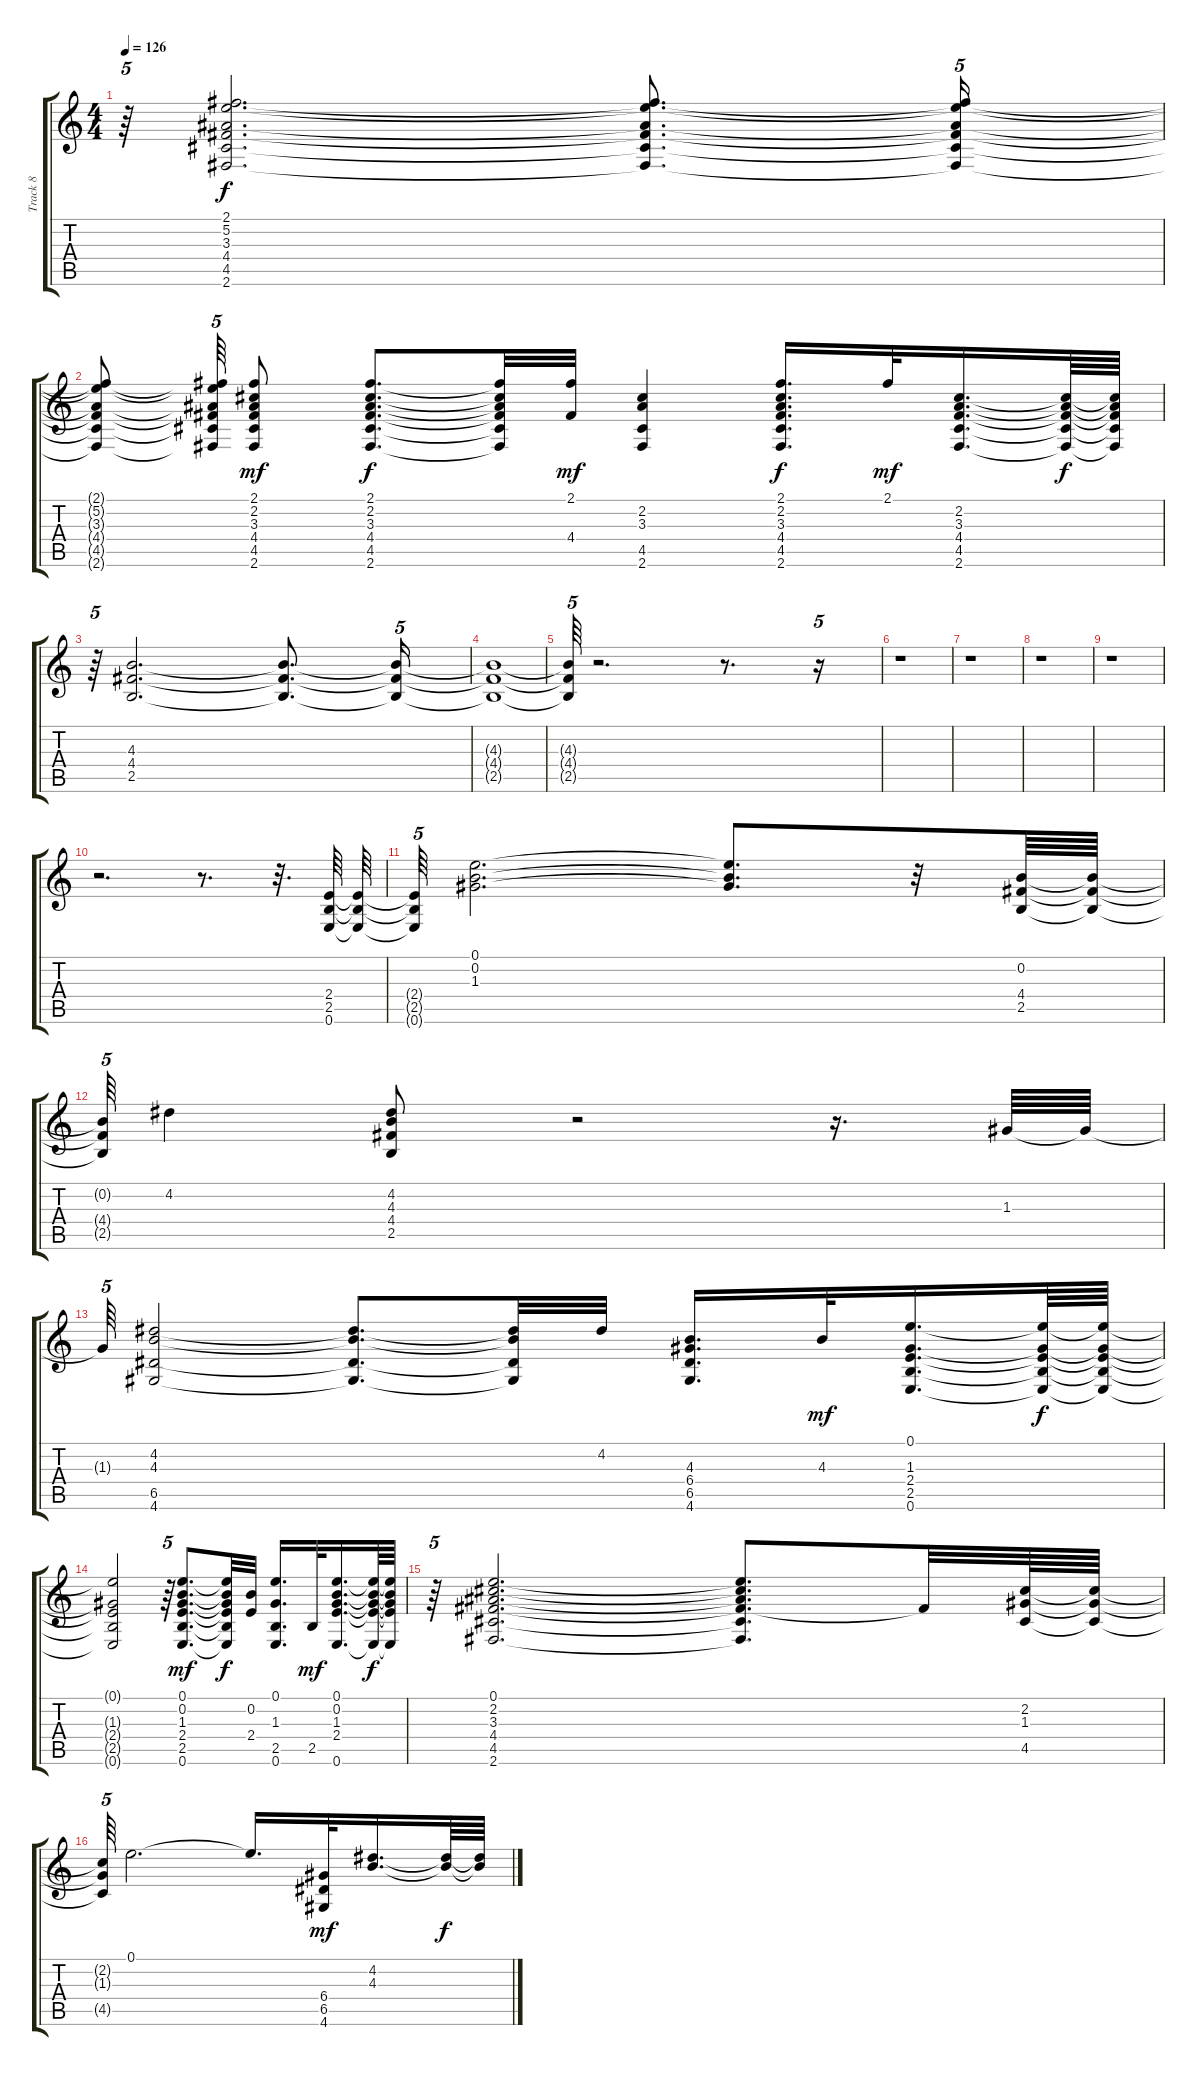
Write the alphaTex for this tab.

\track ("Track 8" "Track 8") {instrument overdrivenguitar}
\staff {score tabs}
\tuning (E4 B3 G3 D3 A2 E2) {hide}
\ts (4 4)
\tempo 126
\clef g2
\ks c
r.64{tu (5 4) dy f} (2.1 5.2 3.3 4.4 4.5 2.6).2{d} (2.1{t} 5.2{t} 3.3{t} 4.4{t} 4.5{t} 2.6{t}).8{d} (2.1{t} 5.2{t} 3.3{t} 4.4{t} 4.5{t} 2.6{t}).16{tu (5 4)} |
(2.1{t} 5.2{t} 3.3{t} 4.4{t} 4.5{t} 2.6{t}).8 (2.1{t} 5.2{t} 3.3{t} 4.4{t} 4.5{t} 2.6{t}).64{tu (5 4)} (2.1 2.2 3.3 4.4 4.5 2.6).8{dy mf} (2.1 2.2 3.3 4.4 4.5 2.6).8{d dy f} (2.1{t} 2.2{t} 3.3{t} 4.4{t} 4.5{t} 2.6{t}).32 (2.1 4.4).32{dy mf} (2.2 3.3 4.5 2.6).4 (2.1 2.2 3.3 4.4 4.5 2.6).16{d dy f} 2.1.32{dy mf} (2.2 3.3 4.4 4.5 2.6).16{d} (2.2{t} 3.3{t} 4.4{t} 4.5{t} 2.6{t}).64{dy f} (2.2{t} 3.3{t} 4.4{t} 4.5{t} 2.6{t}).64 |
r.64{tu (5 4)} (4.3 4.4 2.5).2{d} (4.3{t} 4.4{t} 2.5{t}).8{d} (4.3{t} 4.4{t} 2.5{t}).16{tu (5 4)} |
(4.3{t} 4.4{t} 2.5{t}).1 |
(4.3{t} 4.4{t} 2.5{t}).64{tu (5 4)} r.2{d} r.8{d} r.16{tu (5 4)} |
r.1 |
r.1 |
r.1 |
r.1 |
r.2{d} r.8{d} r.32{d} (2.4 2.5 0.6).64 (2.4{t} 2.5{t} 0.6{t}).64 |
(2.4{t} 2.5{t} 0.6{t}).64{tu (5 4)} (0.1 0.2 1.3).2{d} (0.1{t} 0.2{t} 1.3{t}).8{d} r.32 (0.2 4.4 2.5).64 (0.2{t} 4.4{t} 2.5{t}).64 |
(0.2{t} 4.4{t} 2.5{t}).64{tu (5 4)} 4.2.4 (4.2 4.3 4.4 2.5).8 r.2 r.16{d} 1.3.64 1.3{t}.64 |
1.3{t}.64{tu (5 4)} (4.2 4.3 6.5 4.6).2 (4.2{t} 4.3{t} 6.5{t} 4.6{t}).8{d} (4.2{t} 4.3{t} 6.5{t} 4.6{t}).32 4.2.32 (4.3 6.4 6.5 4.6).16{d} 4.3.32{dy mf} (0.1 1.3 2.4 2.5 0.6).16{d} (0.1{t} 1.3{t} 2.4{t} 2.5{t} 0.6{t}).64{dy f} (0.1{t} 1.3{t} 2.4{t} 2.5{t} 0.6{t}).64 |
(0.1{t} 1.3{t} 2.4{t} 2.5{t} 0.6{t}).2 r.64{tu (5 4)} (0.1 0.2 1.3 2.4 2.5 0.6).8{d dy mf} (0.1{t} 0.2{t} 1.3{t} 2.4{t} 2.5{t} 0.6{t}).32{dy f} (0.2 2.4).32 (0.1 1.3 2.5 0.6).16{d} 2.5.32{dy mf} (0.1 0.2 1.3 2.4 0.6).16{d} (0.1{t} 0.2{t} 1.3{t} 2.4{t} 0.6{t}).64{dy f} (0.1{t} 0.2{t} 1.3{t} 2.4{t} 0.6{t}).64 |
r.64{tu (5 4)} (0.1 2.2 3.3 4.4 4.5 2.6).2{d} (0.1{t} 2.2{t} 3.3{t} 4.4{t} 4.5{t} 2.6{t}).8{d} 4.4{t}.32 (2.2 1.3 4.5).64 (2.2{t} 1.3{t} 4.5{t}).64 |
(2.2{t} 1.3{t} 4.5{t}).64{tu (5 4)} 0.1.2{d} 0.1{t}.16{d} (6.4 6.5 4.6).32{dy mf} (4.2 4.3).16{d} (4.2{t} 4.3{t}).64{dy f} (4.2{t} 4.3{t}).64
